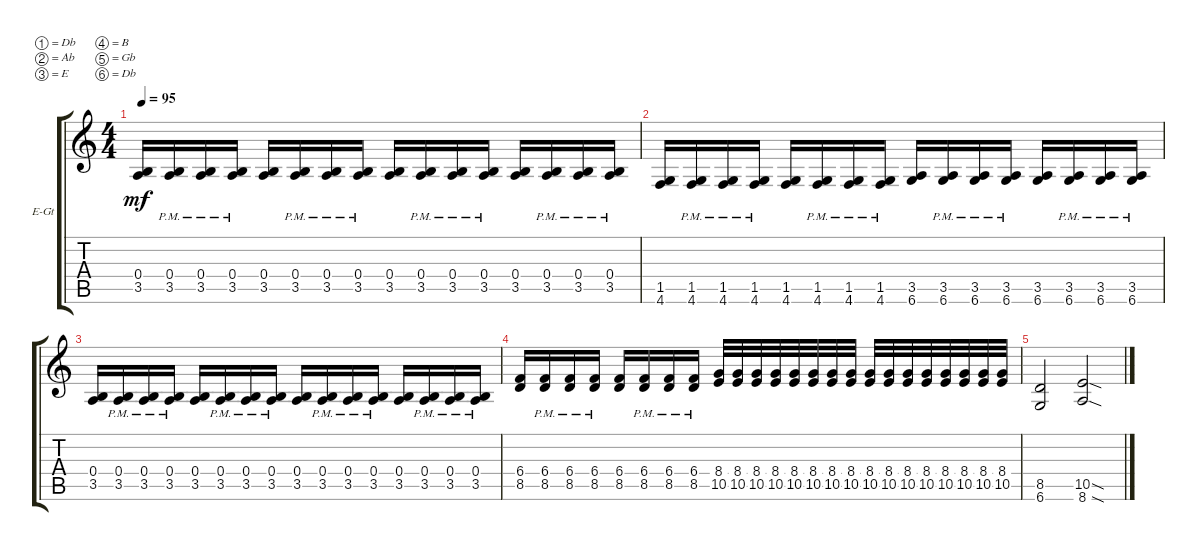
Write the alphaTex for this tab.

\bracketExtendMode groupsimilarinstruments
\firstSystemTrackNameOrientation horizontal
\otherSystemsTrackNameOrientation horizontal
\track ("Rhythm Guitar" "E-Gt") {instrument distortionguitar}
\staff {score tabs}
\tuning (Db4 Ab3 E3 B2 Gb2 Db2)
\ts (4 4)
\tempo 95
\clef g2
\ks c
(3.5 0.4).16{dy mf} (3.5{pm} 0.4{pm}).16 (3.5{pm} 0.4{pm}).16 (3.5{pm} 0.4{pm}).16 (3.5 0.4).16 (3.5{pm} 0.4{pm}).16 (3.5{pm} 0.4{pm}).16 (3.5{pm} 0.4{pm}).16 (3.5 0.4).16 (3.5{pm} 0.4{pm}).16 (3.5{pm} 0.4{pm}).16 (3.5{pm} 0.4{pm}).16 (3.5 0.4).16 (3.5{pm} 0.4{pm}).16 (3.5{pm} 0.4{pm}).16 (3.5{pm} 0.4{pm}).16 |
(4.6 1.5).16 (4.6{pm} 1.5{pm}).16 (4.6{pm} 1.5{pm}).16 (4.6{pm} 1.5{pm}).16 (4.6 1.5).16 (4.6{pm} 1.5{pm}).16 (4.6{pm} 1.5{pm}).16 (4.6{pm} 1.5{pm}).16 (6.6 3.5).16 (6.6{pm} 3.5{pm}).16 (6.6{pm} 3.5{pm}).16 (6.6{pm} 3.5{pm}).16 (6.6 3.5).16 (6.6{pm} 3.5{pm}).16 (6.6{pm} 3.5{pm}).16 (6.6{pm} 3.5{pm}).16 |
(3.5 0.4).16 (3.5{pm} 0.4{pm}).16 (3.5{pm} 0.4{pm}).16 (3.5{pm} 0.4{pm}).16 (3.5 0.4).16 (3.5{pm} 0.4{pm}).16 (3.5{pm} 0.4{pm}).16 (3.5{pm} 0.4{pm}).16 (3.5 0.4).16 (3.5{pm} 0.4{pm}).16 (3.5{pm} 0.4{pm}).16 (3.5{pm} 0.4{pm}).16 (3.5 0.4).16 (3.5{pm} 0.4{pm}).16 (3.5{pm} 0.4{pm}).16 (3.5{pm} 0.4{pm}).16 |
(8.5 6.4).16 (8.5{pm} 6.4{pm}).16 (8.5{pm} 6.4{pm}).16 (8.5{pm} 6.4{pm}).16 (8.5 6.4).16 (8.5{pm} 6.4{pm}).16 (8.5{pm} 6.4{pm}).16 (8.5{pm} 6.4{pm}).16 (10.5 8.4).32 (10.5 8.4).32 (10.5 8.4).32 (10.5 8.4).32 (10.5 8.4).32 (10.5 8.4).32 (10.5 8.4).32 (10.5 8.4).32 (10.5 8.4).32 (10.5 8.4).32 (10.5 8.4).32 (10.5 8.4).32 (10.5 8.4).32 (10.5 8.4).32 (10.5 8.4).32 (10.5 8.4).32 |
(6.6 8.5).2 (8.6{sod} 10.5{sod}).2
